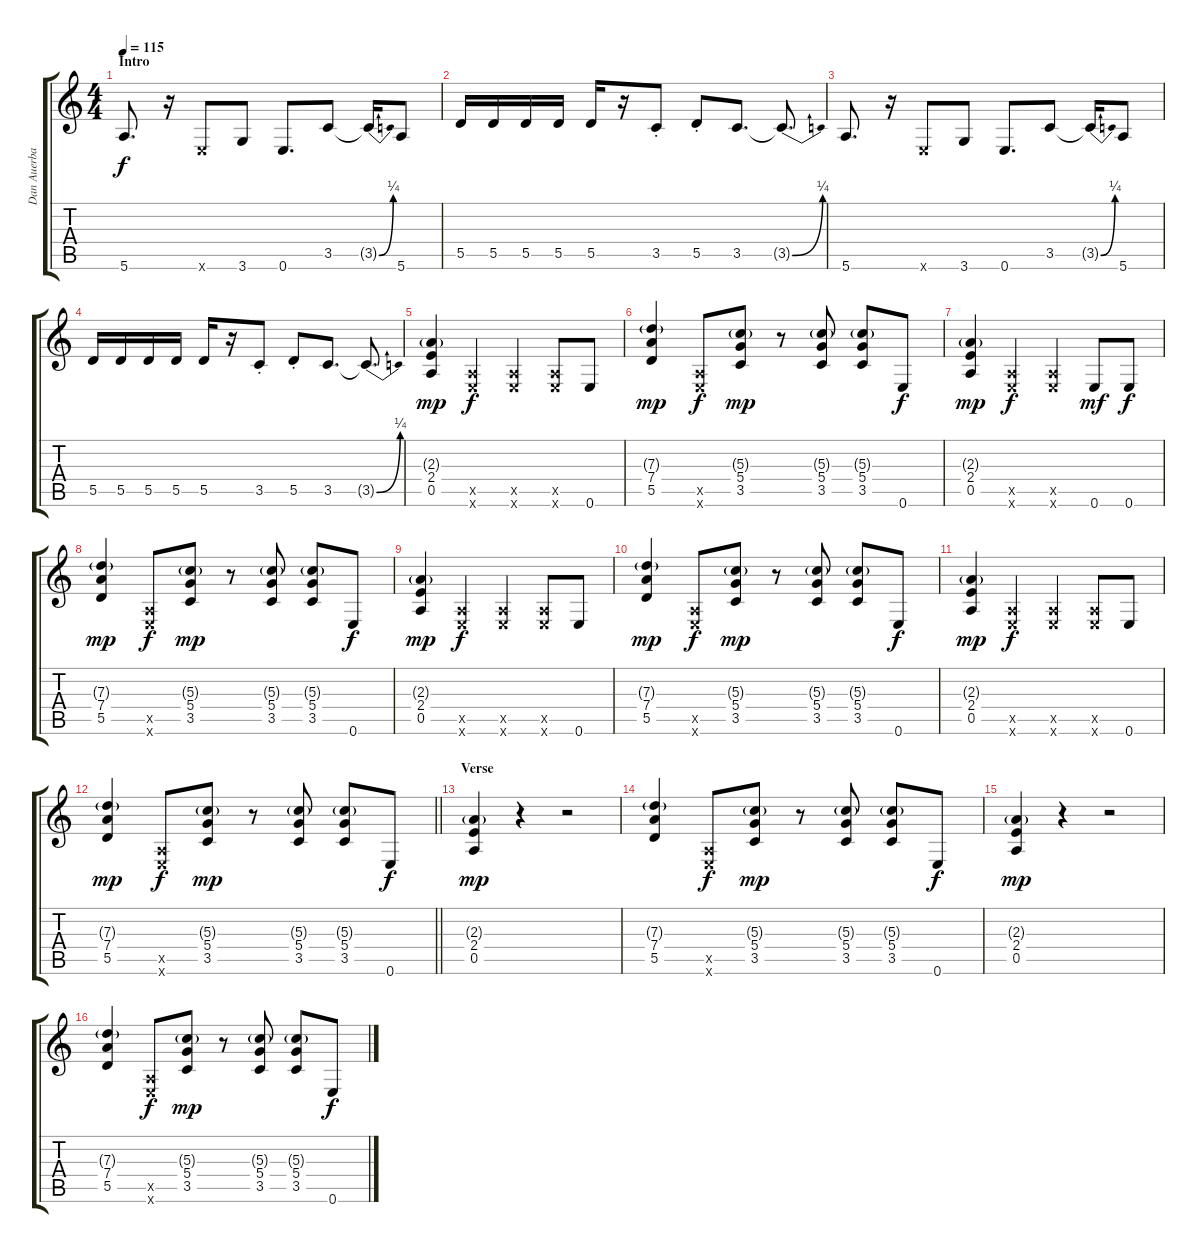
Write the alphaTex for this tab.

\track ("Dan Auerbach - Guitar" "Dan Auerba") {instrument distortionguitar}
\staff {score tabs}
\tuning (E4 B3 G3 D3 A2 E2) {hide}
\ts (4 4)
\section ("" "Intro")
\tempo 115
\clef g2
\ks c
5.6.8{d dy f instrument distortionguitar} r.16 0.6{x}.8 3.6.8 0.6.8{d} 3.5.8 3.5{be (bend 0 0 60 1) t}.16 5.6.8 |
5.5.16 5.5.16 5.5.16 5.5.16 5.5.16 r.16 3.5{st}.8 5.5{st}.8 3.5.8{d} 3.5{be (bend 0 0 60 1) t}.8{d} |
5.6.8{d} r.16 0.6{x}.8 3.6.8 0.6.8{d} 3.5.8 3.5{be (bend 0 0 60 1) t}.16 5.6.8 |
5.5.16 5.5.16 5.5.16 5.5.16 5.5.16 r.16 3.5{st}.8 5.5{st}.8 3.5.8{d} 3.5{be (bend 0 0 60 1) t}.8{d} |
(2.3{g} 2.4 0.5).4{dy mp} (0.5{x} 0.6{x}).4{dy f} (0.5{x} 0.6{x}).4 (0.5{x} 0.6{x}).8 0.6.8 |
(7.3{g} 7.4 5.5).4{dy mp} (0.5{x} 0.6{x}).8{dy f} (5.3{g} 5.4 3.5).8{dy mp} r.8 (5.3{g} 5.4 3.5).8 (5.3{g} 5.4 3.5).8 0.6.8{dy f} |
(2.3{g} 2.4 0.5).4{dy mp} (0.5{x} 0.6{x}).4{dy f} (0.5{x} 0.6{x}).4 0.6.8{dy mf} 0.6.8{dy f} |
(7.3{g} 7.4 5.5).4{dy mp} (0.5{x} 0.6{x}).8{dy f} (5.3{g} 5.4 3.5).8{dy mp} r.8 (5.3{g} 5.4 3.5).8 (5.3{g} 5.4 3.5).8 0.6.8{dy f} |
(2.3{g} 2.4 0.5).4{dy mp} (0.5{x} 0.6{x}).4{dy f} (0.5{x} 0.6{x}).4 (0.5{x} 0.6{x}).8 0.6.8 |
(7.3{g} 7.4 5.5).4{dy mp} (0.5{x} 0.6{x}).8{dy f} (5.3{g} 5.4 3.5).8{dy mp} r.8 (5.3{g} 5.4 3.5).8 (5.3{g} 5.4 3.5).8 0.6.8{dy f} |
(2.3{g} 2.4 0.5).4{dy mp} (0.5{x} 0.6{x}).4{dy f} (0.5{x} 0.6{x}).4 (0.5{x} 0.6{x}).8 0.6.8 |
\barLineRight lightlight
(7.3{g} 7.4 5.5).4{dy mp} (0.5{x} 0.6{x}).8{dy f} (5.3{g} 5.4 3.5).8{dy mp} r.8 (5.3{g} 5.4 3.5).8 (5.3{g} 5.4 3.5).8 0.6.8{dy f} |
\section ("" "Verse")
(2.3{g} 2.4 0.5).4{dy mp} r.4 r.2 |
(7.3{g} 7.4 5.5).4 (0.5{x} 0.6{x}).8{dy f} (5.3{g} 5.4 3.5).8{dy mp} r.8 (5.3{g} 5.4 3.5).8 (5.3{g} 5.4 3.5).8 0.6.8{dy f} |
(2.3{g} 2.4 0.5).4{dy mp} r.4 r.2 |
(7.3{g} 7.4 5.5).4 (0.5{x} 0.6{x}).8{dy f} (5.3{g} 5.4 3.5).8{dy mp} r.8 (5.3{g} 5.4 3.5).8 (5.3{g} 5.4 3.5).8 0.6.8{dy f}
